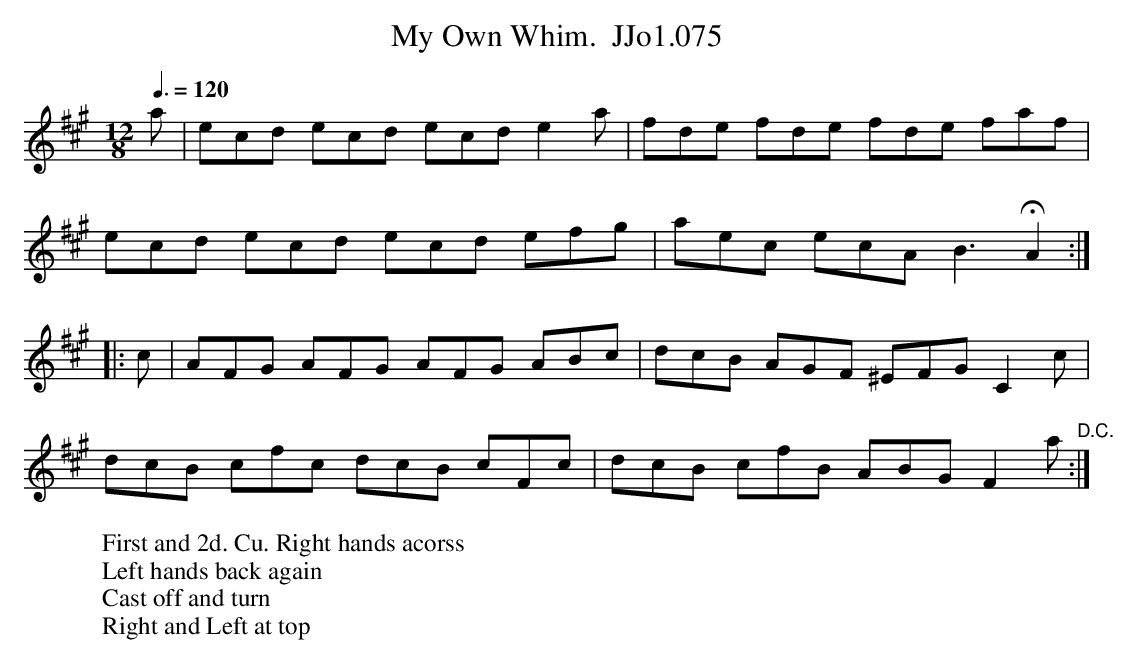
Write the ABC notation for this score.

X:1
T:My Own Whim.  JJo1.075
M:12/8
L:1/8
Q:3/8=120
K:A
a | ecd ecd ecd e2a | fde fde fde faf |
ecd ecd ecd efg | aec ecA B3 HA2 :|
|: c |AFG AFG AFG ABc | dcB AGF ^EFG C2c |
dcB cfc dcB cFc | dcB cfB ABG F2a "D.C.":|
W:First and 2d. Cu. Right hands acorss
W:Left hands back again
W:Cast off and turn
W:Right and Left at top
